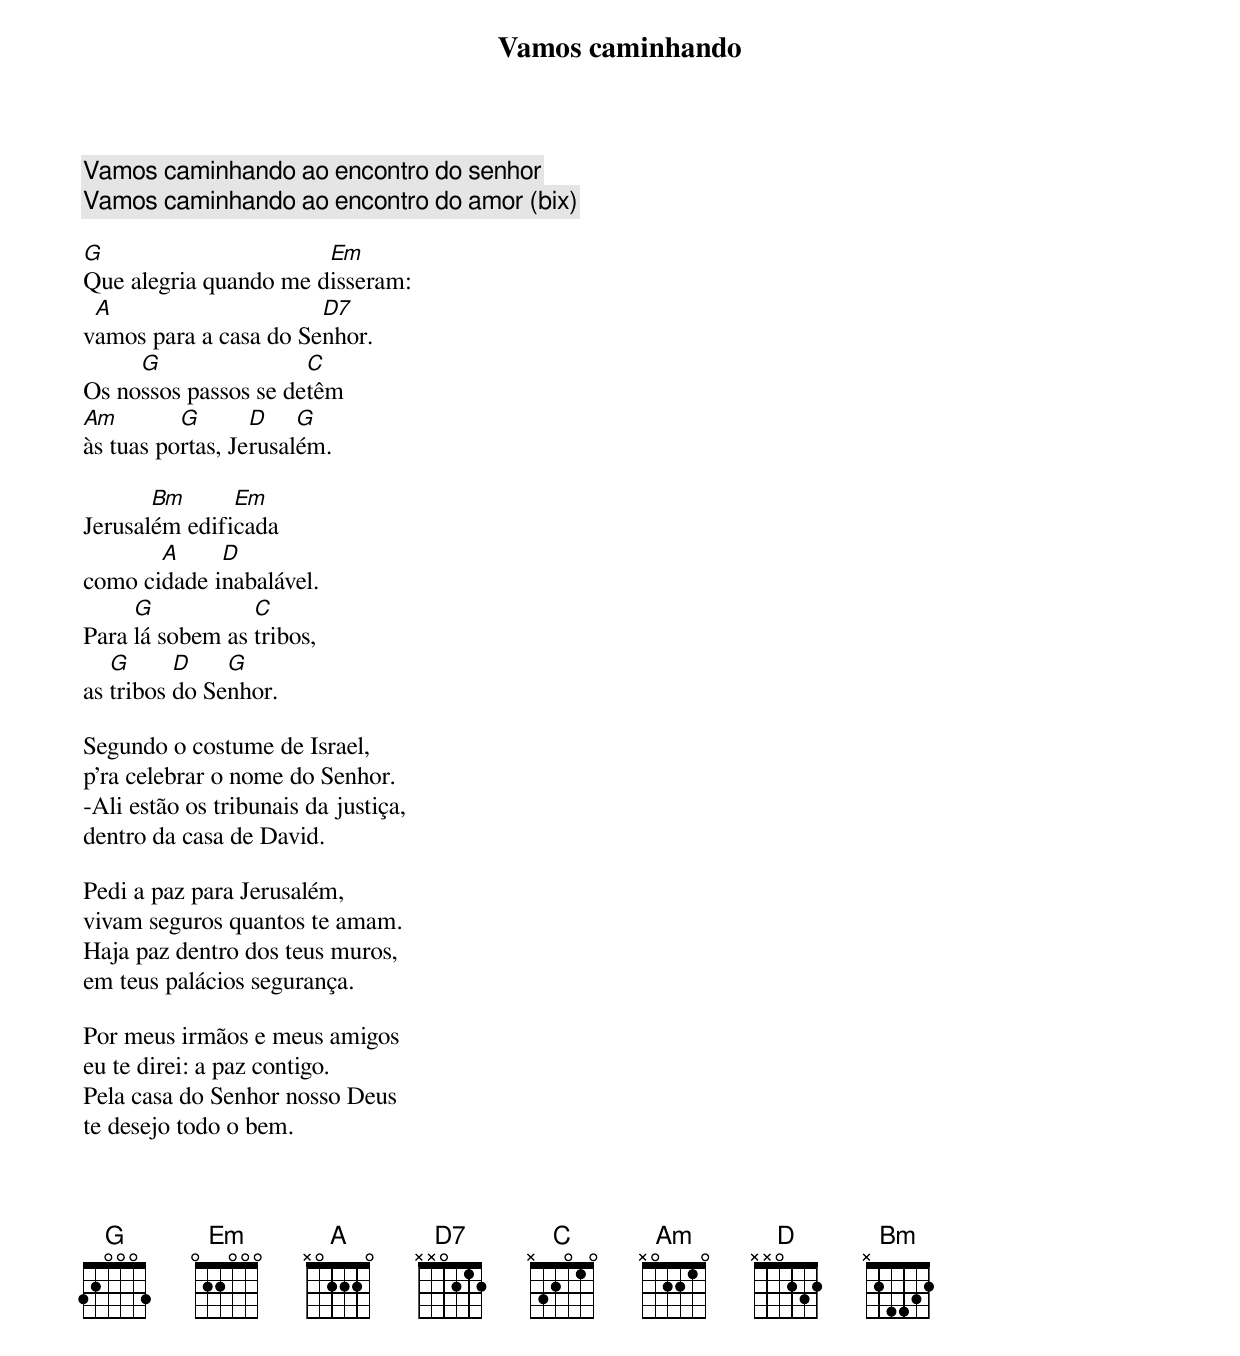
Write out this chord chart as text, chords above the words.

Vamos caminhando

Vamos caminhando ao encontro do senhor
Vamos caminhando ao encontro do amor (bix)

G                      Em
Que alegria quando me disseram:
 A                     D7
vamos para a casa do Senhor.
     G                C
Os nossos passos se detêm
Am        G       D    G
às tuas portas, Jerusalém.

       Bm      Em
Jerusalém edificada
       A     D
como cidade inabalável.
     G           C
Para lá sobem as tribos,
   G      D    G
as tribos do Senhor.

Segundo o costume de Israel,
p’ra celebrar o nome do Senhor.
-Ali estão os tribunais da justiça,
dentro da casa de David.

Pedi a paz para Jerusalém,
vivam seguros quantos te amam.
Haja paz dentro dos teus muros,
em teus palácios segurança.

Por meus irmãos e meus amigos
eu te direi: a paz contigo.
Pela casa do Senhor nosso Deus
te desejo todo o bem.


<iframe src="https://www.youtube.com/embed/riWvk6AoCek" frameborder="0"></iframe>
